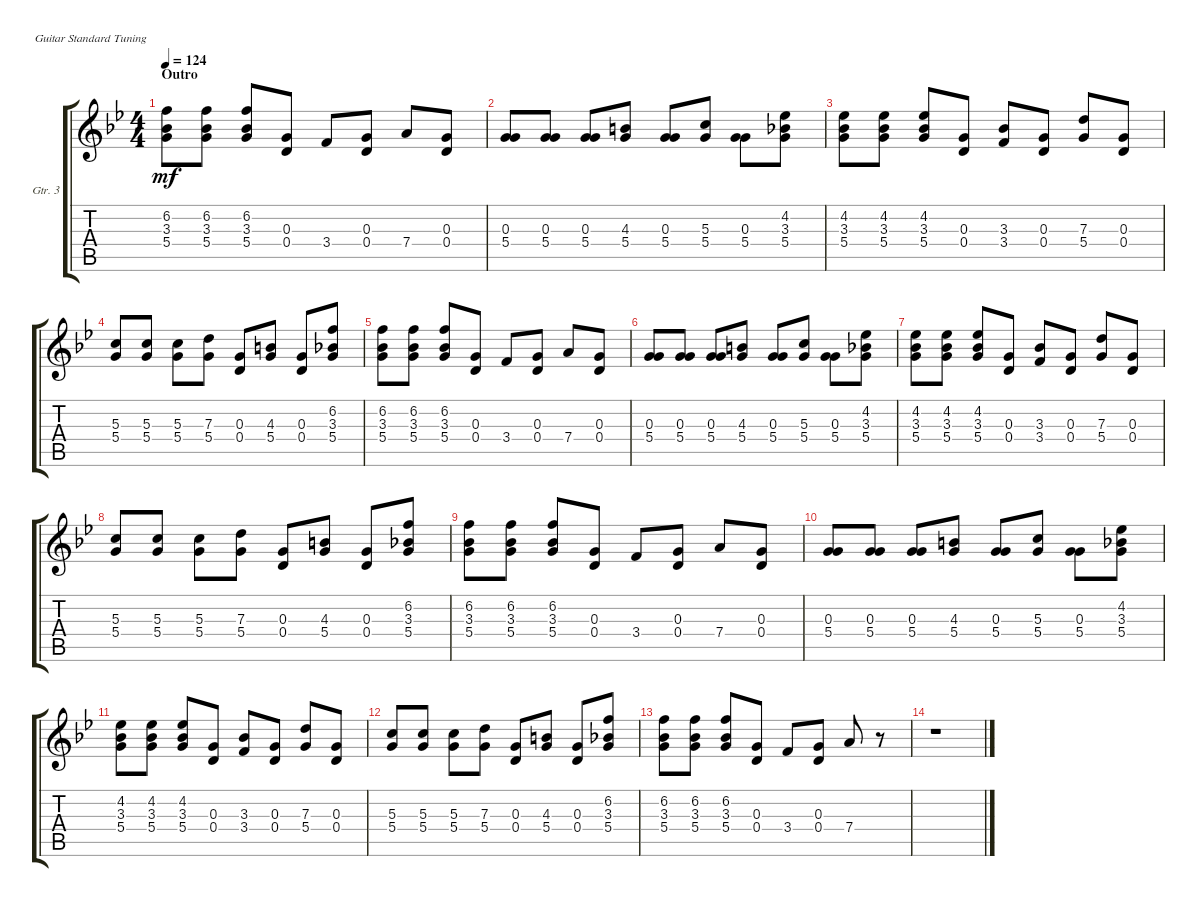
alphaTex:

\defaultSystemsLayout 4
\bracketExtendMode groupsimilarinstruments
\firstSystemTrackNameOrientation horizontal
\otherSystemsTrackNameOrientation horizontal
\track ("Guitar 3" "Gtr. 3") {instrument distortionguitar}
\staff {score tabs}
\tuning (E4 B3 G3 D3 A2 E2)
\ts (4 4)
\section ("" "Outro")
\tempo 124
\clef g2
\ks gminor
(6.2 3.3 5.4).8{dy mf} (6.2 3.3 5.4).8 (6.2 3.3 5.4).8 (0.4 0.3).8 3.4.8 (0.4 0.3).8 7.4.8 (0.4 0.3).8 |
(0.3 5.4).8 (0.3 5.4).8 (0.3 5.4).8 (4.3 5.4).8 (0.3 5.4).8 (5.3 5.4).8 (0.3 5.4).8 (3.3 5.4 4.2).8 |
(3.3 5.4 4.2).8 (3.3 5.4 4.2).8 (3.3 5.4 4.2).8 (0.3 0.4).8 (3.4 3.3).8 (0.3 0.4).8 (5.4 7.3).8 (0.3 0.4).8 |
(5.4 5.3).8 (5.4 5.3).8 (5.4 5.3).8 (5.4 7.3).8 (0.3 0.4).8 (5.4 4.3).8 (0.3 0.4).8 (5.4 3.3 6.2).8 |
(6.2 3.3 5.4).8 (6.2 3.3 5.4).8 (6.2 3.3 5.4).8 (0.4 0.3).8 3.4.8 (0.4 0.3).8 7.4.8 (0.4 0.3).8 |
(0.3 5.4).8 (0.3 5.4).8 (0.3 5.4).8 (4.3 5.4).8 (0.3 5.4).8 (5.3 5.4).8 (0.3 5.4).8 (3.3 5.4 4.2).8 |
(3.3 5.4 4.2).8 (3.3 5.4 4.2).8 (3.3 5.4 4.2).8 (0.3 0.4).8 (3.4 3.3).8 (0.3 0.4).8 (5.4 7.3).8 (0.3 0.4).8 |
(5.4 5.3).8 (5.4 5.3).8 (5.4 5.3).8 (5.4 7.3).8 (0.3 0.4).8 (5.4 4.3).8 (0.3 0.4).8 (5.4 3.3 6.2).8 |
(6.2 3.3 5.4).8 (6.2 3.3 5.4).8 (6.2 3.3 5.4).8 (0.4 0.3).8 3.4.8 (0.4 0.3).8 7.4.8 (0.4 0.3).8 |
(0.3 5.4).8 (0.3 5.4).8 (0.3 5.4).8 (4.3 5.4).8 (0.3 5.4).8 (5.3 5.4).8 (0.3 5.4).8 (3.3 5.4 4.2).8 |
(3.3 5.4 4.2).8 (3.3 5.4 4.2).8 (3.3 5.4 4.2).8 (0.3 0.4).8 (3.4 3.3).8 (0.3 0.4).8 (5.4 7.3).8 (0.3 0.4).8 |
(5.4 5.3).8 (5.4 5.3).8 (5.4 5.3).8 (5.4 7.3).8 (0.3 0.4).8 (5.4 4.3).8 (0.3 0.4).8 (5.4 3.3 6.2).8 |
(6.2 3.3 5.4).8 (6.2 3.3 5.4).8 (6.2 3.3 5.4).8 (0.4 0.3).8 3.4.8 (0.4 0.3).8 7.4.8 r.8 |
r.1
